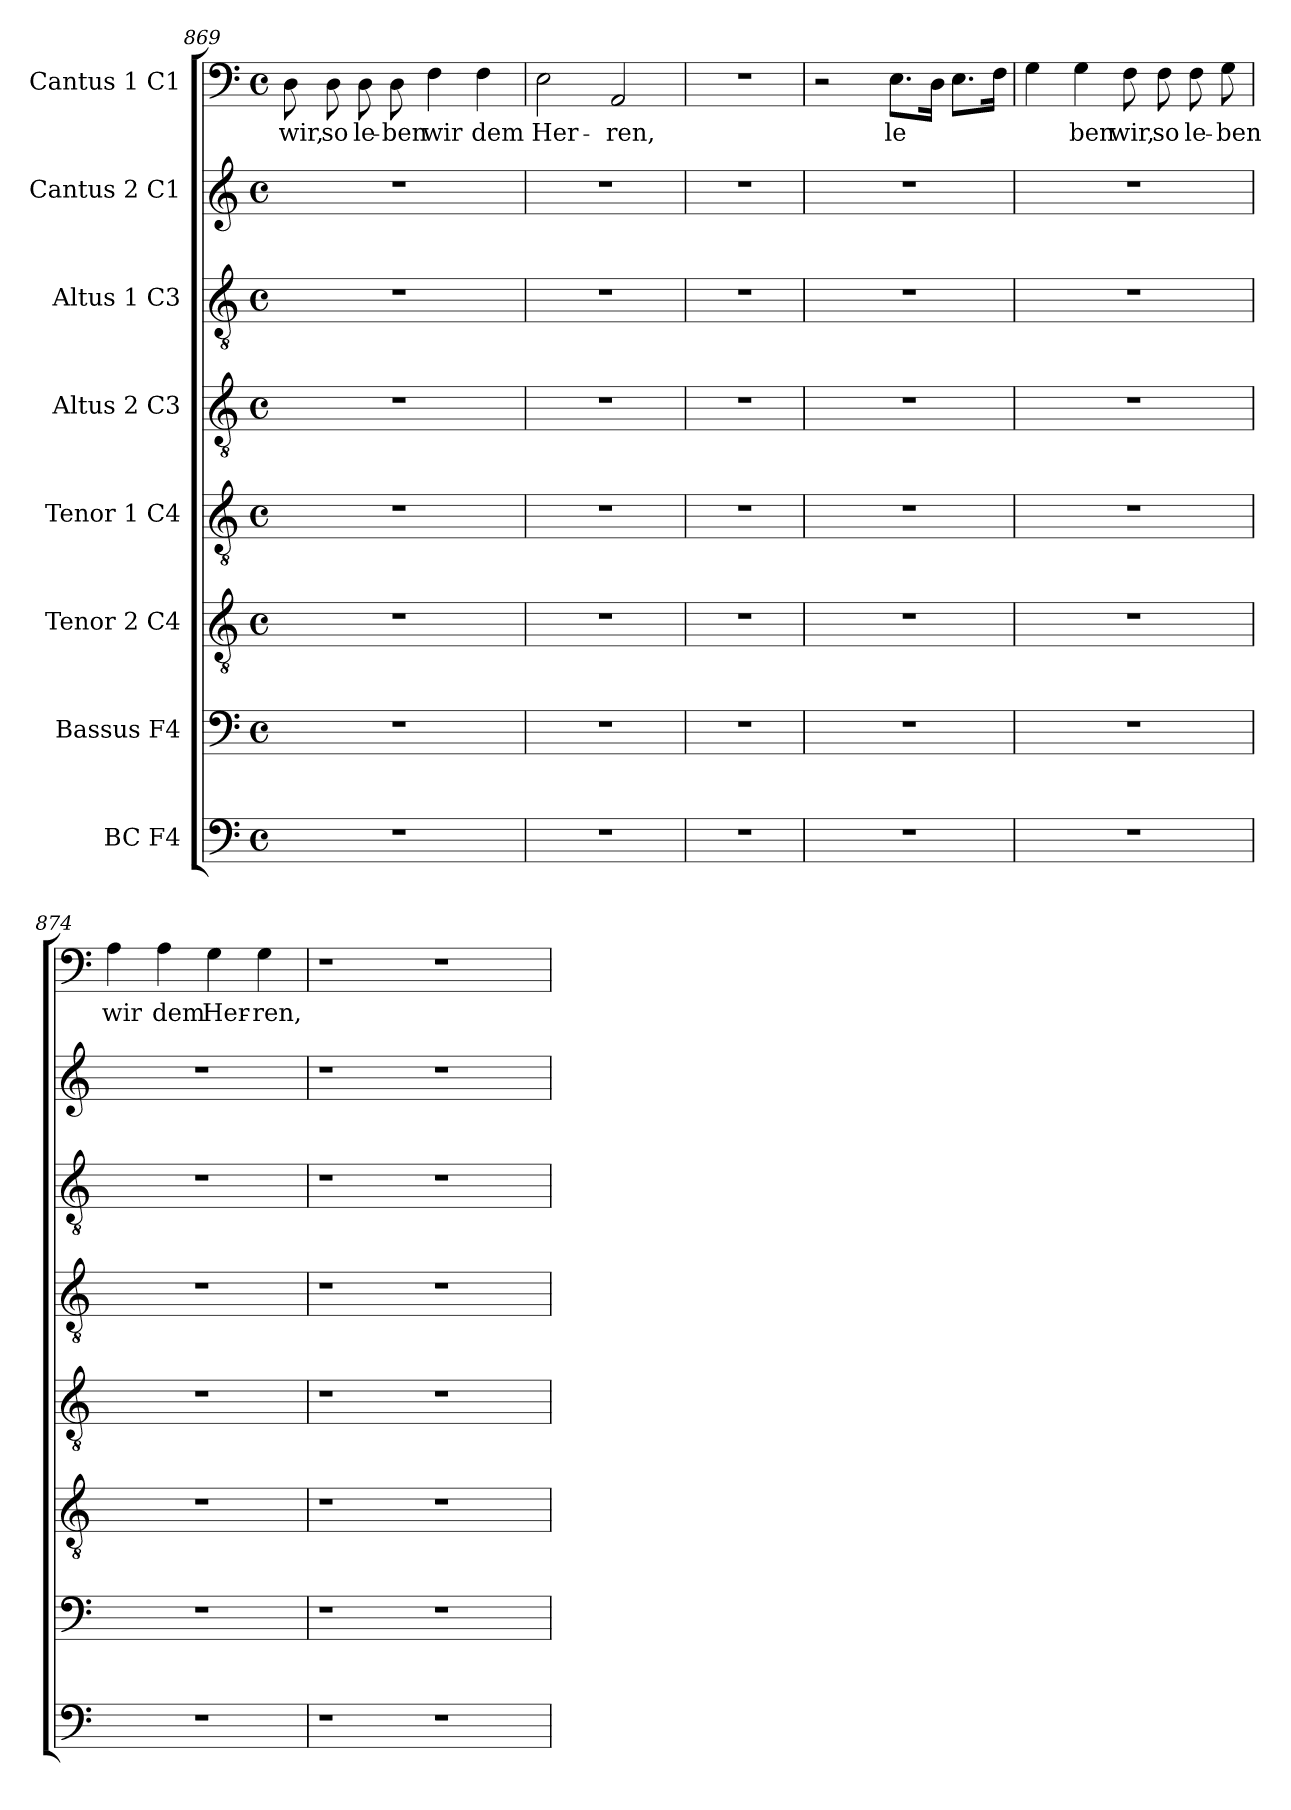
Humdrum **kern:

**kern	**kern	**kern	**kern	**kern	**kern	**kern	**kern	**text
*part8	*part7	*part6	*part5	*part4	*part3	*part2	*part1	*part1
*staff8	*staff7	*staff6	*staff5	*staff4	*staff3	*staff2	*staff1	*staff1
*I"BC  F4	*I"Bassus  F4	*I"Tenor 2  C4	*I"Tenor 1  C4	*I"Altus 2  C3	*I"Altus 1  C3	*I"Cantus 2  C1	*I"Cantus 1  C1	*
*clefF4	*clefF4	*clefGv2	*clefGv2	*clefGv2	*clefGv2	*clefG2	*clefF4	*
*k[]	*k[]	*k[]	*k[]	*k[]	*k[]	*k[]	*k[]	*
*C:	*C:	*C:	*C:	*C:	*C:	*C:	*C:	*
*M4/4	*M4/4	*M4/4	*M4/4	*M4/4	*M4/4	*M4/4	*M4/4	*
*met(c)	*met(c)	*met(c)	*met(c)	*met(c)	*met(c)	*met(c)	*met(c)	*
=869	=869	=869	=869	=869	=869	=869	=869	=869
!	!	!	!	!	!	!	!	!LO:LY:b:cj
1r	1r	1r	1r	1r	1r	1r	8D\	wir,
!	!	!	!	!	!	!	!	!LO:LY:b:cj
.	.	.	.	.	.	.	8D\	so
!	!	!	!	!	!	!	!	!LO:LY:b:cj
.	.	.	.	.	.	.	8D\	le-
!	!	!	!	!	!	!	!	!LO:LY:b:cj
.	.	.	.	.	.	.	8D\	-ben
!	!	!	!	!	!	!	!	!LO:LY:b:cj
.	.	.	.	.	.	.	4F\	wir
!	!	!	!	!	!	!	!	!LO:LY:b:cj
.	.	.	.	.	.	.	4F\	dem
!!LO:LB:g=z
=870	=870	=870	=870	=870	=870	=870	=870	=870
!	!	!	!	!	!	!	!	!LO:LY:b:cj
1r	1r	1r	1r	1r	1r	1r	2E\	Her-
!	!	!	!	!	!	!	!	!LO:LY:b:cj
.	.	.	.	.	.	.	2AA/	-ren,
=871	=871	=871	=871	=871	=871	=871	=871	=871
1r	1r	1r	1r	1r	1r	1r	1r	.
=872	=872	=872	=872	=872	=872	=872	=872	=872
1r	1r	1r	1r	1r	1r	1r	2r	.
!	!	!	!	!	!	!	!	!LO:LY:b:cj
.	.	.	.	.	.	.	8.E\L	le-
!	!	!	!	!	!	!	!	!LO:LY:b:cj
.	.	.	.	.	.	.	16D\J	--
!	!	!	!	!	!	!	!	!LO:LY:b:cj
.	.	.	.	.	.	.	8.E\L	--
!	!	!	!	!	!	!	!	!LO:LY:b:cj
.	.	.	.	.	.	.	16F\J	--
=873	=873	=873	=873	=873	=873	=873	=873	=873
!	!	!	!	!	!	!	!	!LO:LY:b:cj
1r	1r	1r	1r	1r	1r	1r	4G\	--
!	!	!	!	!	!	!	!	!LO:LY:b:cj
.	.	.	.	.	.	.	4G\	-ben
!	!	!	!	!	!	!	!	!LO:LY:b:cj
.	.	.	.	.	.	.	8F\	wir,
!	!	!	!	!	!	!	!	!LO:LY:b:cj
.	.	.	.	.	.	.	8F\	so
!	!	!	!	!	!	!	!	!LO:LY:b:cj
.	.	.	.	.	.	.	8F\	le-
!	!	!	!	!	!	!	!	!LO:LY:b:cj
.	.	.	.	.	.	.	8G\	-ben
=874	=874	=874	=874	=874	=874	=874	=874	=874
!	!	!	!	!	!	!	!	!LO:LY:b:cj
1r	1r	1r	1r	1r	1r	1r	4A\	wir
!	!	!	!	!	!	!	!	!LO:LY:b:cj
.	.	.	.	.	.	.	4A\	dem
!	!	!	!	!	!	!	!	!LO:LY:b:cj
.	.	.	.	.	.	.	4G\	Her-
!	!	!	!	!	!	!	!	!LO:LY:b:cj
.	.	.	.	.	.	.	4G\	-ren,
=875	=875	=875	=875	=875	=875	=875	=875	=875
1r	1r	1r	1r	1r	1r	1r	1r	.
1r	1r	1r	1r	1r	1r	1r	1r	.
=	=	=	=	=	=	=	=	=
*-	*-	*-	*-	*-	*-	*-	*-	*-
